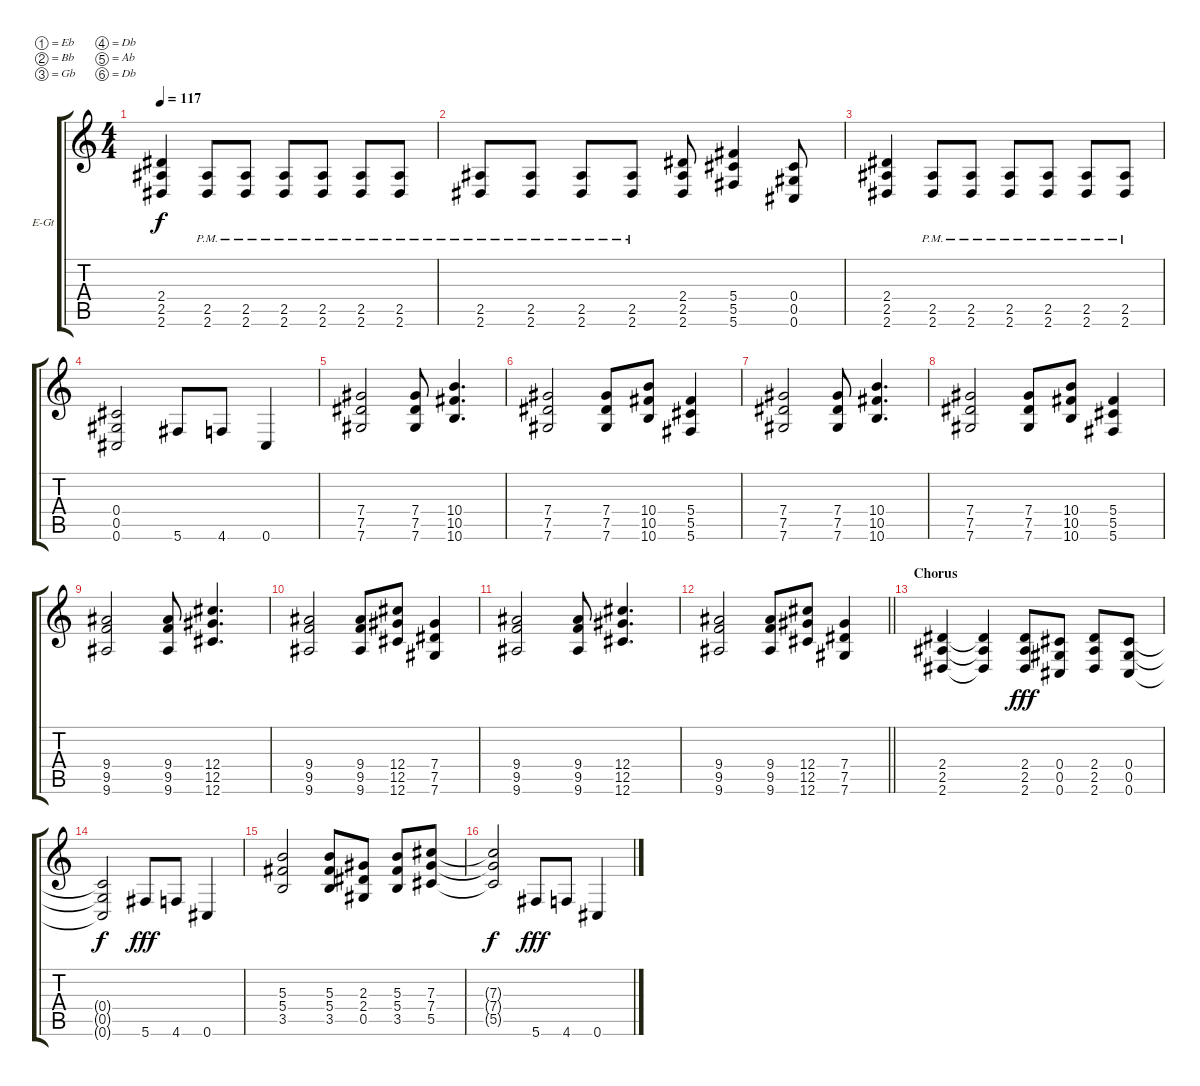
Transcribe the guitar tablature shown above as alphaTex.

\bracketExtendMode groupsimilarinstruments
\firstSystemTrackNameOrientation horizontal
\otherSystemsTrackNameOrientation horizontal
\track ("Rhythm" "E-Gt") {instrument distortionguitar}
\staff {score tabs}
\tuning (Eb4 Bb3 Gb3 Db3 Ab2 Db2)
\ts (4 4)
\tempo 117
\clef g2
\ks c
(2.4 2.5 2.6).4{dy f} (2.5{pm} 2.6{pm}).8 (2.5{pm} 2.6{pm}).8 (2.5{pm} 2.6{pm}).8 (2.5{pm} 2.6{pm}).8 (2.5{pm} 2.6{pm}).8 (2.5{pm} 2.6{pm}).8 |
(2.5{pm} 2.6{pm}).8 (2.5{pm} 2.6{pm}).8 (2.5{pm} 2.6{pm}).8 (2.5{pm} 2.6{pm}).8 (2.4 2.5 2.6).8 (5.4 5.5 5.6).4 (0.4 0.5 0.6).8 |
(2.4 2.5 2.6).4 (2.5{pm} 2.6{pm}).8 (2.5{pm} 2.6{pm}).8 (2.5{pm} 2.6{pm}).8 (2.5{pm} 2.6{pm}).8 (2.5{pm} 2.6{pm}).8 (2.5{pm} 2.6{pm}).8 |
(0.4 0.5 0.6).2 5.6.8 4.6.8 0.6.4 |
(7.4 7.5 7.6).2 (7.4 7.5 7.6).8 (10.4 10.5 10.6).4{d} |
(7.4 7.5 7.6).2 (7.4 7.5 7.6).8 (10.4 10.5 10.6).8 (5.4 5.5 5.6).4 |
(7.4 7.5 7.6).2 (7.4 7.5 7.6).8 (10.4 10.5 10.6).4{d} |
(7.4 7.5 7.6).2 (7.4 7.5 7.6).8 (10.4 10.5 10.6).8 (5.4 5.5 5.6).4 |
(9.4 9.5 9.6).2 (9.4 9.5 9.6).8 (12.4 12.5 12.6).4{d} |
(9.4 9.5 9.6).2 (9.4 9.5 9.6).8 (12.4 12.5 12.6).8 (7.4 7.5 7.6).4 |
(9.4 9.5 9.6).2 (9.4 9.5 9.6).8 (12.4 12.5 12.6).4{d} |
\barLineRight lightlight
(9.4 9.5 9.6).2 (9.4 9.5 9.6).8 (12.4 12.5 12.6).8 (7.4 7.5 7.6).4 |
\section ("" "Chorus")
(2.4 2.5 2.6).4 (2.4{t} 2.5{t} 2.6{t}).4 (2.4 2.5 2.6).8{dy fff} (0.4 0.5 0.6).8 (2.4 2.5 2.6).8 (0.4 0.5 0.6).8 |
(0.4{t} 0.5{t} 0.6{t}).2{dy f} 5.6.8{dy fff} 4.6.8 0.6.4 |
(5.3 5.4 3.5).2 (5.3 5.4 3.5).8 (2.3 2.4 0.5).8 (5.3 5.4 3.5).8 (7.3 7.4 5.5).8 |
(7.3{t} 7.4{t} 5.5{t}).2{dy f} 5.6.8{dy fff} 4.6.8 0.6.4
